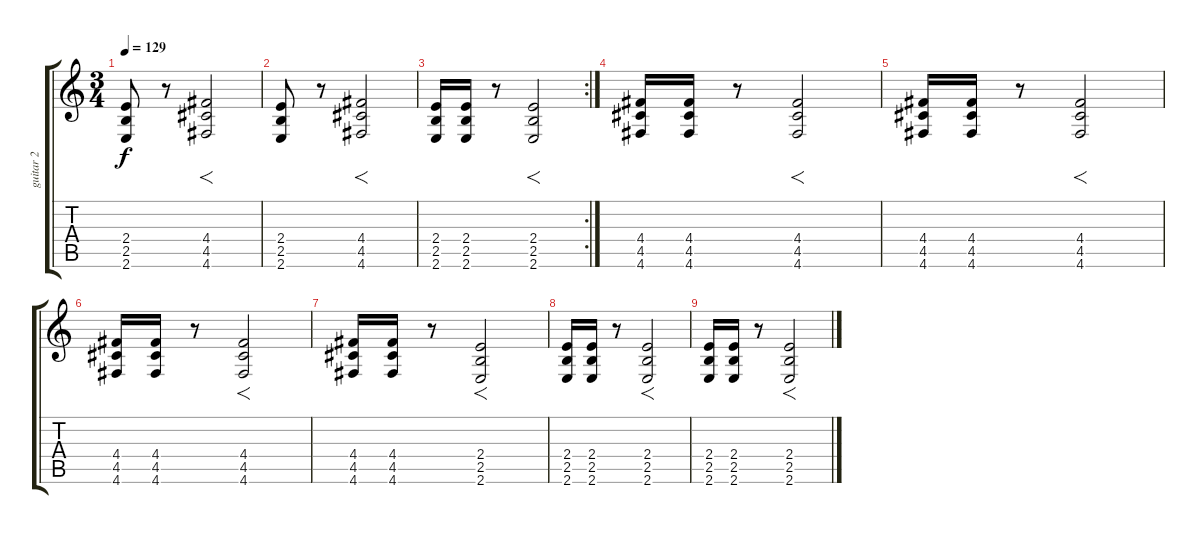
\track ("guitar 2" "guitar 2") {instrument distortionguitar}
\staff {score tabs}
\tuning (E4 B3 G3 D3 A2 D2) {hide}
\ts (3 4)
\tempo 129
\clef g2
\ks c
(2.4 2.5 2.6).8{dy f} r.8 (4.4 4.5 4.6).2{f} |
(2.4 2.5 2.6).8 r.8 (4.4 4.5 4.6).2{f} |
\rc 2
(2.4 2.5 2.6).16 (2.4 2.5 2.6).16 r.8 (2.4 2.5 2.6).2{f} |
(4.4 4.5 4.6).16 (4.4 4.5 4.6).16 r.8 (4.4 4.5 4.6).2{f} |
(4.4 4.5 4.6).16 (4.4 4.5 4.6).16 r.8 (4.4 4.5 4.6).2{f} |
(4.4 4.5 4.6).16 (4.4 4.5 4.6).16 r.8 (4.4 4.5 4.6).2{f} |
(4.4 4.5 4.6).16 (4.4 4.5 4.6).16 r.8 (2.4 2.5 2.6).2{f} |
(2.4 2.5 2.6).16{volume 0} (2.4 2.5 2.6).16 r.8 (2.4 2.5 2.6).2{f} |
(2.4 2.5 2.6).16 (2.4 2.5 2.6).16 r.8 (2.4 2.5 2.6).2{f}
